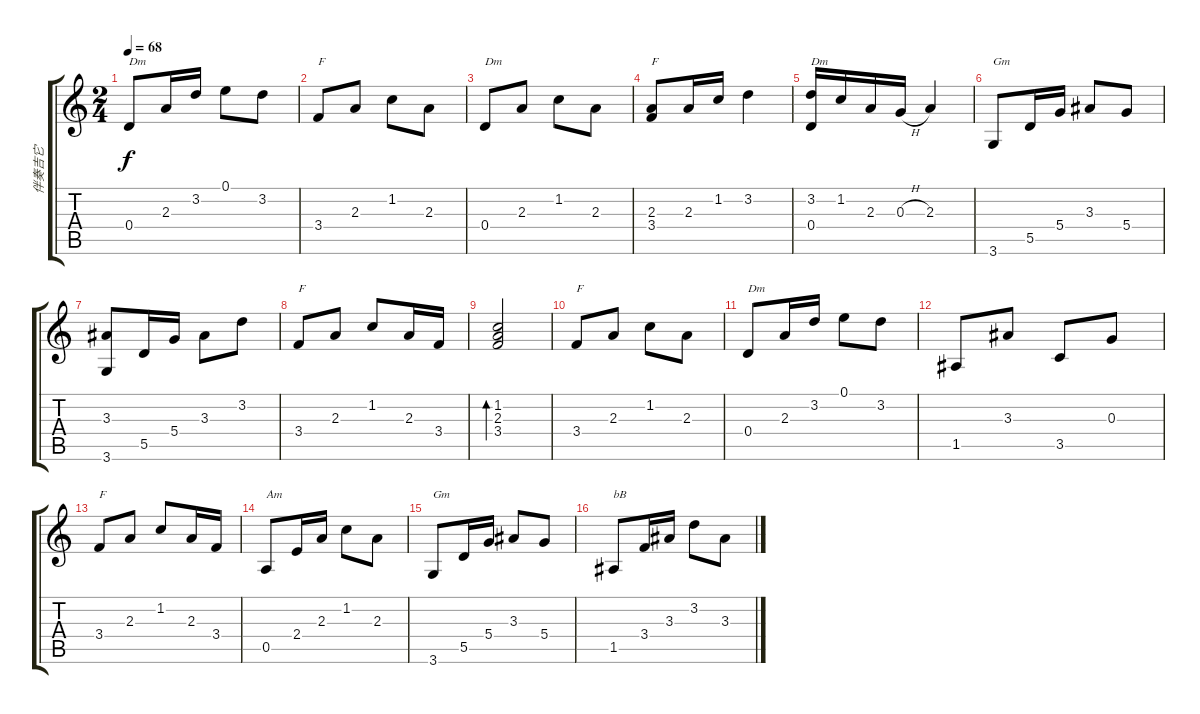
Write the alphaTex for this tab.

\track ("伴奏吉它" "伴奏吉它") {instrument acousticguitarsteel}
\staff {score tabs}
\tuning (E4 B3 G3 D3 A2 E2) {hide}
\ts (2 4)
\tempo 68
\clef g2
\ks c
0.4.8{txt "Dm" dy f} 2.3.16 3.2.16 0.1.8 3.2.8 |
3.4.8{txt "F"} 2.3.8 1.2.8 2.3.8 |
0.4.8{txt "Dm"} 2.3.8 1.2.8 2.3.8 |
(2.3 3.4).8{txt "F"} 2.3.16 1.2.16 3.2.4 |
(3.2 0.4).16{txt "Dm"} 1.2.16 2.3.16 0.3{h}.16 2.3.4 |
3.6.8{txt "Gm"} 5.5.16 5.4.16 3.3.8 5.4.8 |
(3.3 3.6).8 5.5.16 5.4.16 3.3.8 3.2.8 |
3.4.8{txt "F"} 2.3.8 1.2.8 2.3.16 3.4.16 |
(1.2 2.3 3.4).2{bd 240} |
3.4.8{txt "F"} 2.3.8 1.2.8 2.3.8 |
0.4.8{txt "Dm"} 2.3.16 3.2.16 0.1.8 3.2.8 |
1.5.8 3.3.8 3.5.8 0.3.8 |
3.4.8{txt "F"} 2.3.8 1.2.8 2.3.16 3.4.16 |
0.5.8{txt "Am"} 2.4.16 2.3.16 1.2.8 2.3.8 |
3.6.8{txt "Gm"} 5.5.16 5.4.16 3.3.8 5.4.8 |
1.5.8{txt "bB"} 3.4.16 3.3.16 3.2.8 3.3.8
